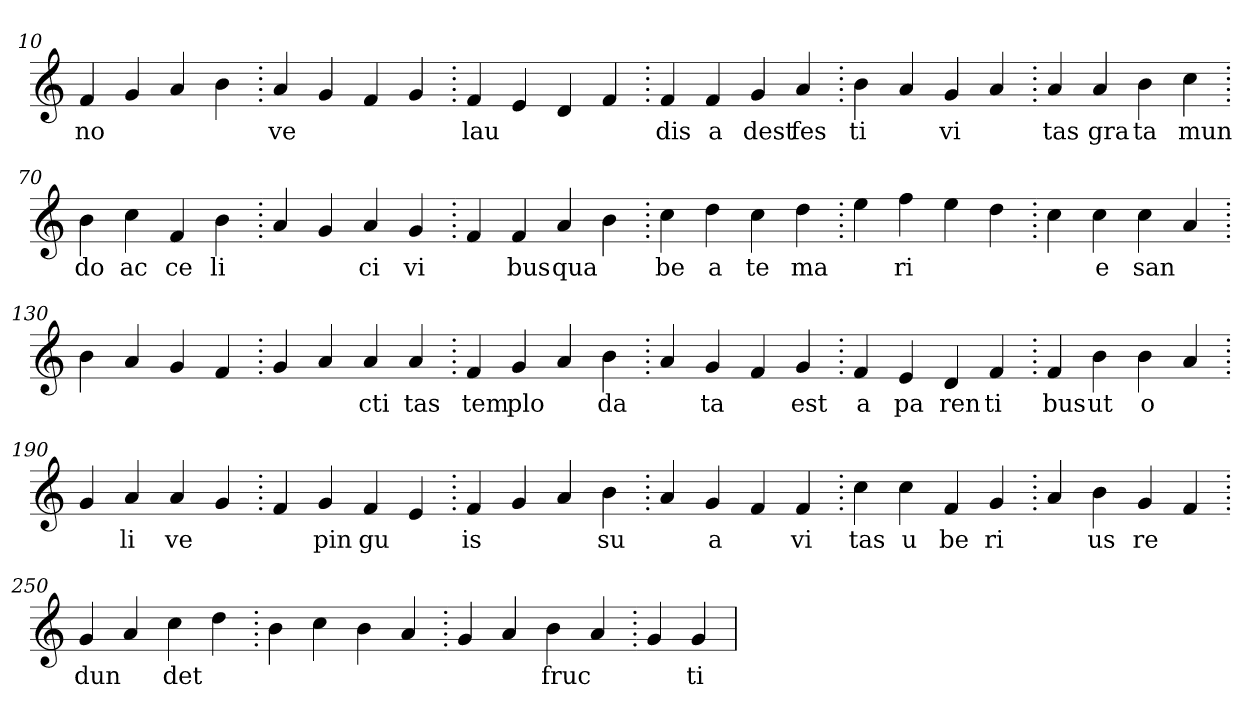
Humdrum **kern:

**kern	**text
*part1	*part1
*staff1	*staff1
*clefG2	*
=10.	=10.
4f	no
4g	.
4a	.
4b	.
=20.	=20.
4a	ve
4g	.
4f	.
4g	.
=30.	=30.
4f	lau
4e	.
4d	.
4f	.
=40.	=40.
4f	dis
4f	a
4g	dest
4a	fes
=50.	=50.
4b	ti
4a	.
4g	vi
4a	.
=60.	=60.
4a	tas
4a	gra
4b	ta
4cc	mun
=70.	=70.
4b	do
4cc	ac
4f	ce
4b	li
=80.	=80.
4a	.
4g	.
4a	ci
4g	vi
=90.	=90.
4f	.
4f	bus
4a	qua
4b	.
=100.	=100.
4cc	be
4dd	a
4cc	te
4dd	ma
=110.	=110.
4ee	.
4ff	ri
4ee	.
4dd	.
=120.	=120.
4cc	.
4cc	e
4cc	san
4a	.
=130.	=130.
4b	.
4a	.
4g	.
4f	.
=140.	=140.
4g	.
4a	.
4a	cti
4a	tas
=150.	=150.
4f	tem
4g	plo
4a	.
4b	da
=160.	=160.
4a	.
4g	ta
4f	.
4g	est
=170.	=170.
4f	a
4e	pa
4d	ren
4f	ti
=180.	=180.
4f	bus
4b	ut
4b	o
4a	.
=190.	=190.
4g	.
4a	li
4a	ve
4g	.
=200.	=200.
4f	.
4g	pin
4f	gu
4e	.
=210.	=210.
4f	is
4g	.
4a	.
4b	su
=220.	=220.
4a	.
4g	a
4f	.
4f	vi
=230.	=230.
4cc	tas
4cc	u
4f	be
4g	ri
=240.	=240.
4a	.
4b	us
4g	re
4f	.
=250.	=250.
4g	dun
4a	.
4cc	det
4dd	.
=260.	=260.
4b	.
4cc	.
4b	.
4a	.
=270.	=270.
4g	.
4a	.
4b	fruc
4a	.
=280.	=280.
4g	.
4g	ti
=	=
*-	*-
